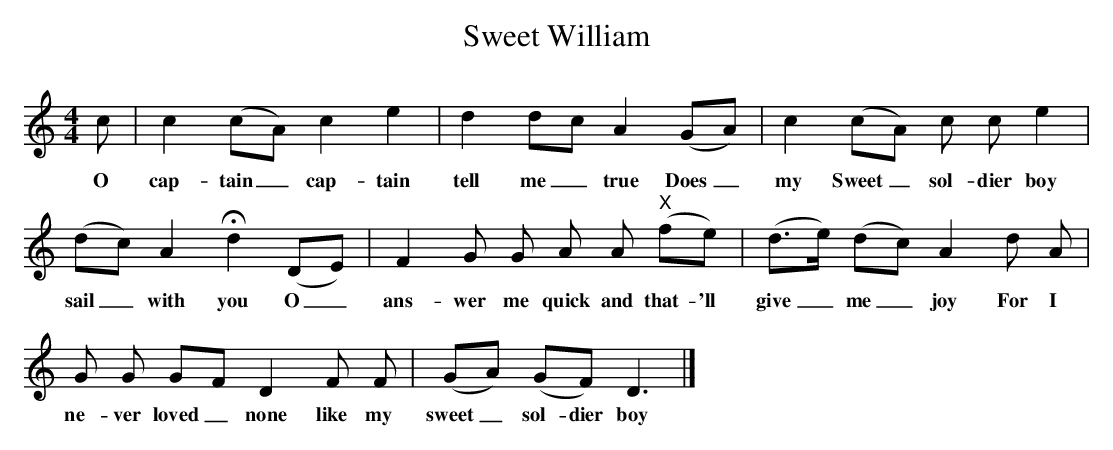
X:1
T:Sweet William
M:4/4
L:1/4
K:C
c/2 | c (c/2A/2) c e | d d/2c/2 A (G/2A/2) | c (c/2A/2) c/2 c/2 e |
w:O cap-tain_ cap-tain tell me_ true  Does _ my Sweet_ sol-dier boy
(d/2c/2) A Hd (D/2E/2) | F G/2 G/2 A/2 A/2 "^X"(f/2e/2) | (d/2>e/2) (d/2c/2) A d/2 A/2 |
w: sail_ with you O_ ans-wer me quick and that-'ll give_ me_ joy For I
G/2 G/2 G/2F/2 D F/2 F/2 | (G/2A/2) (G/2F/2) D3/2 |]
w:ne-ver loved_ none like my sweet_ sol-dier boy
